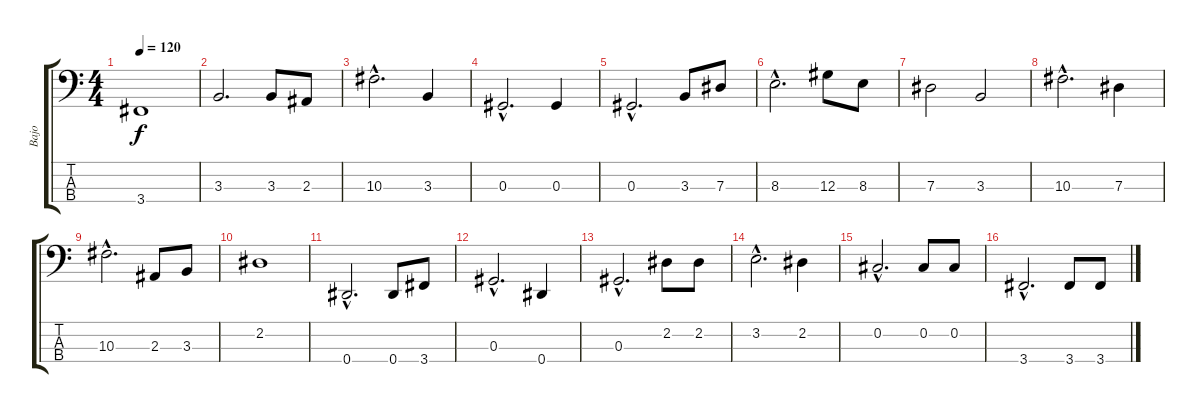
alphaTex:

\track ("Bajo" "Bajo") {instrument electricbassfinger}
\staff {score tabs}
\tuning (Gb2 Db2 Ab1 Eb1) {hide}
\ts (4 4)
\tempo 120
\clef f4
\ks c
3.4.1{dy f} |
3.3.2{d} 3.3.8 2.3.8 |
10.3{hac}.2{d} 3.3.4 |
0.3{hac}.2{d} 0.3.4 |
0.3{hac}.2{d} 3.3.8 7.3.8 |
8.3{hac}.2{d} 12.3.8 8.3.8 |
7.3.2 3.3.2 |
10.3{hac}.2{d} 7.3.4 |
10.3{hac}.2{d} 2.3.8 3.3.8 |
2.2.1 |
0.4{hac}.2{d} 0.4.8 3.4.8 |
0.3{hac}.2{d} 0.4.4 |
0.3{hac}.2{d} 2.2.8 2.2.8 |
3.2{hac}.2{d} 2.2.4 |
0.2{hac}.2{d} 0.2.8 0.2.8 |
3.4{hac}.2{d} 3.4.8 3.4.8
